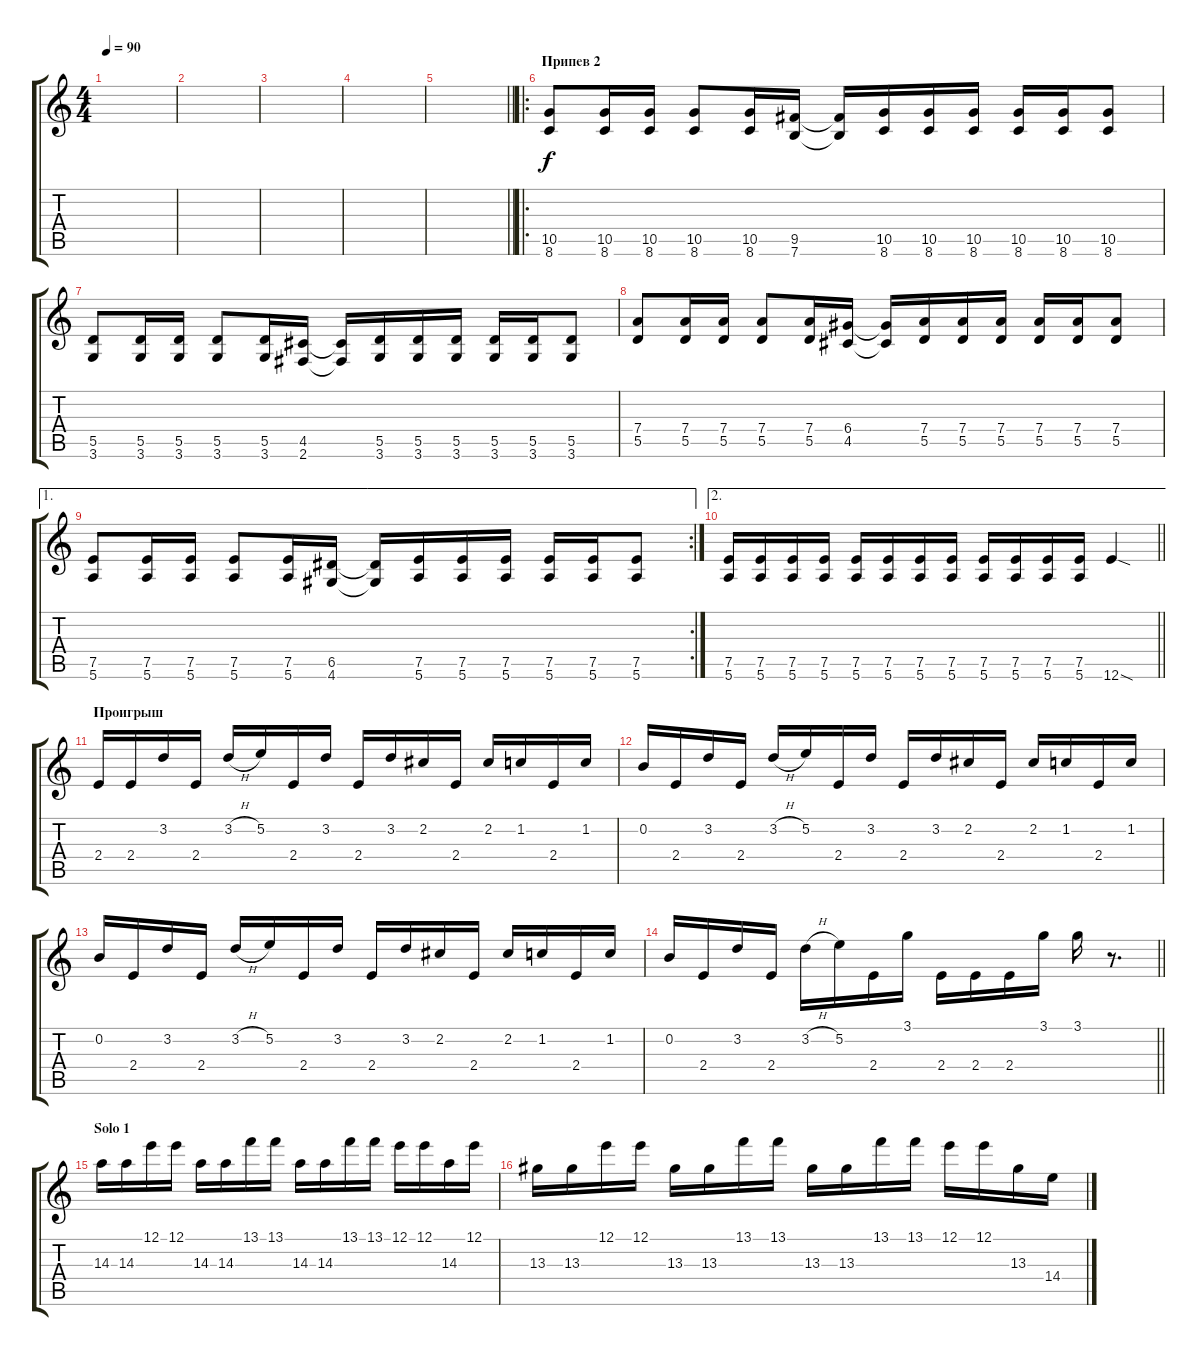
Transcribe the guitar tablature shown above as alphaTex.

\track "" {instrument acousticguitarsteel}
\staff {score tabs}
\tuning (E4 B3 G3 D3 A2 E2) {hide}
\ts (4 4)
\tempo 90
\clef g2
\ks c
|
|
|
|
\barLineRight lightlight
|
\ro
\section ("" "Припев 2")
(10.5 8.6).8 (10.5 8.6).16 (10.5 8.6).16 (10.5 8.6).8 (10.5 8.6).16 (9.5 7.6).16 (9.5{t} 7.6{t}).16 (10.5 8.6).16 (10.5 8.6).16 (10.5 8.6).16 (10.5 8.6).16 (10.5 8.6).16 (10.5 8.6).8 |
(5.5 3.6).8 (5.5 3.6).16 (5.5 3.6).16 (5.5 3.6).8 (5.5 3.6).16 (4.5 2.6).16 (4.5{t} 2.6{t}).16 (5.5 3.6).16 (5.5 3.6).16 (5.5 3.6).16 (5.5 3.6).16 (5.5 3.6).16 (5.5 3.6).8 |
(7.4 5.5).8 (7.4 5.5).16 (7.4 5.5).16 (7.4 5.5).8 (7.4 5.5).16 (6.4 4.5).16 (6.4{t} 4.5{t}).16 (7.4 5.5).16 (7.4 5.5).16 (7.4 5.5).16 (7.4 5.5).16 (7.4 5.5).16 (7.4 5.5).8 |
\ae 1
\rc 2
(7.5 5.6).8 (7.5 5.6).16 (7.5 5.6).16 (7.5 5.6).8 (7.5 5.6).16 (6.5 4.6).16 (6.5{t} 4.6{t}).16 (7.5 5.6).16 (7.5 5.6).16 (7.5 5.6).16 (7.5 5.6).16 (7.5 5.6).16 (7.5 5.6).8 |
\ae 2
\barLineRight lightlight
(7.5 5.6).16 (7.5 5.6).16 (7.5 5.6).16 (7.5 5.6).16 (7.5 5.6).16 (7.5 5.6).16 (7.5 5.6).16 (7.5 5.6).16 (7.5 5.6).16 (7.5 5.6).16 (7.5 5.6).16 (7.5 5.6).16 12.6{sod}.4 |
\section ("" "Проигрыш")
2.4.16 2.4.16 3.2.16 2.4.16 3.2{h}.16 5.2.16 2.4.16 3.2.16 2.4.16 3.2.16 2.2.16 2.4.16 2.2.16 1.2.16 2.4.16 1.2.16 |
0.2.16 2.4.16 3.2.16 2.4.16 3.2{h}.16 5.2.16 2.4.16 3.2.16 2.4.16 3.2.16 2.2.16 2.4.16 2.2.16 1.2.16 2.4.16 1.2.16 |
0.2.16 2.4.16 3.2.16 2.4.16 3.2{h}.16 5.2.16 2.4.16 3.2.16 2.4.16 3.2.16 2.2.16 2.4.16 2.2.16 1.2.16 2.4.16 1.2.16 |
\barLineRight lightlight
0.2.16 2.4.16 3.2.16 2.4.16 3.2{h}.16 5.2.16 2.4.16 3.1.16 2.4.16 2.4.16 2.4.16 3.1.16 3.1.16 r.8{d} |
\section ("" "Solo 1")
14.3.16 14.3.16 12.1.16 12.1.16 14.3.16 14.3.16 13.1.16 13.1.16 14.3.16 14.3.16 13.1.16 13.1.16 12.1.16 12.1.16 14.3.16 12.1.16 |
13.3.16 13.3.16 12.1.16 12.1.16 13.3.16 13.3.16 13.1.16 13.1.16 13.3.16 13.3.16 13.1.16 13.1.16 12.1.16 12.1.16 13.3.16 14.4.16
